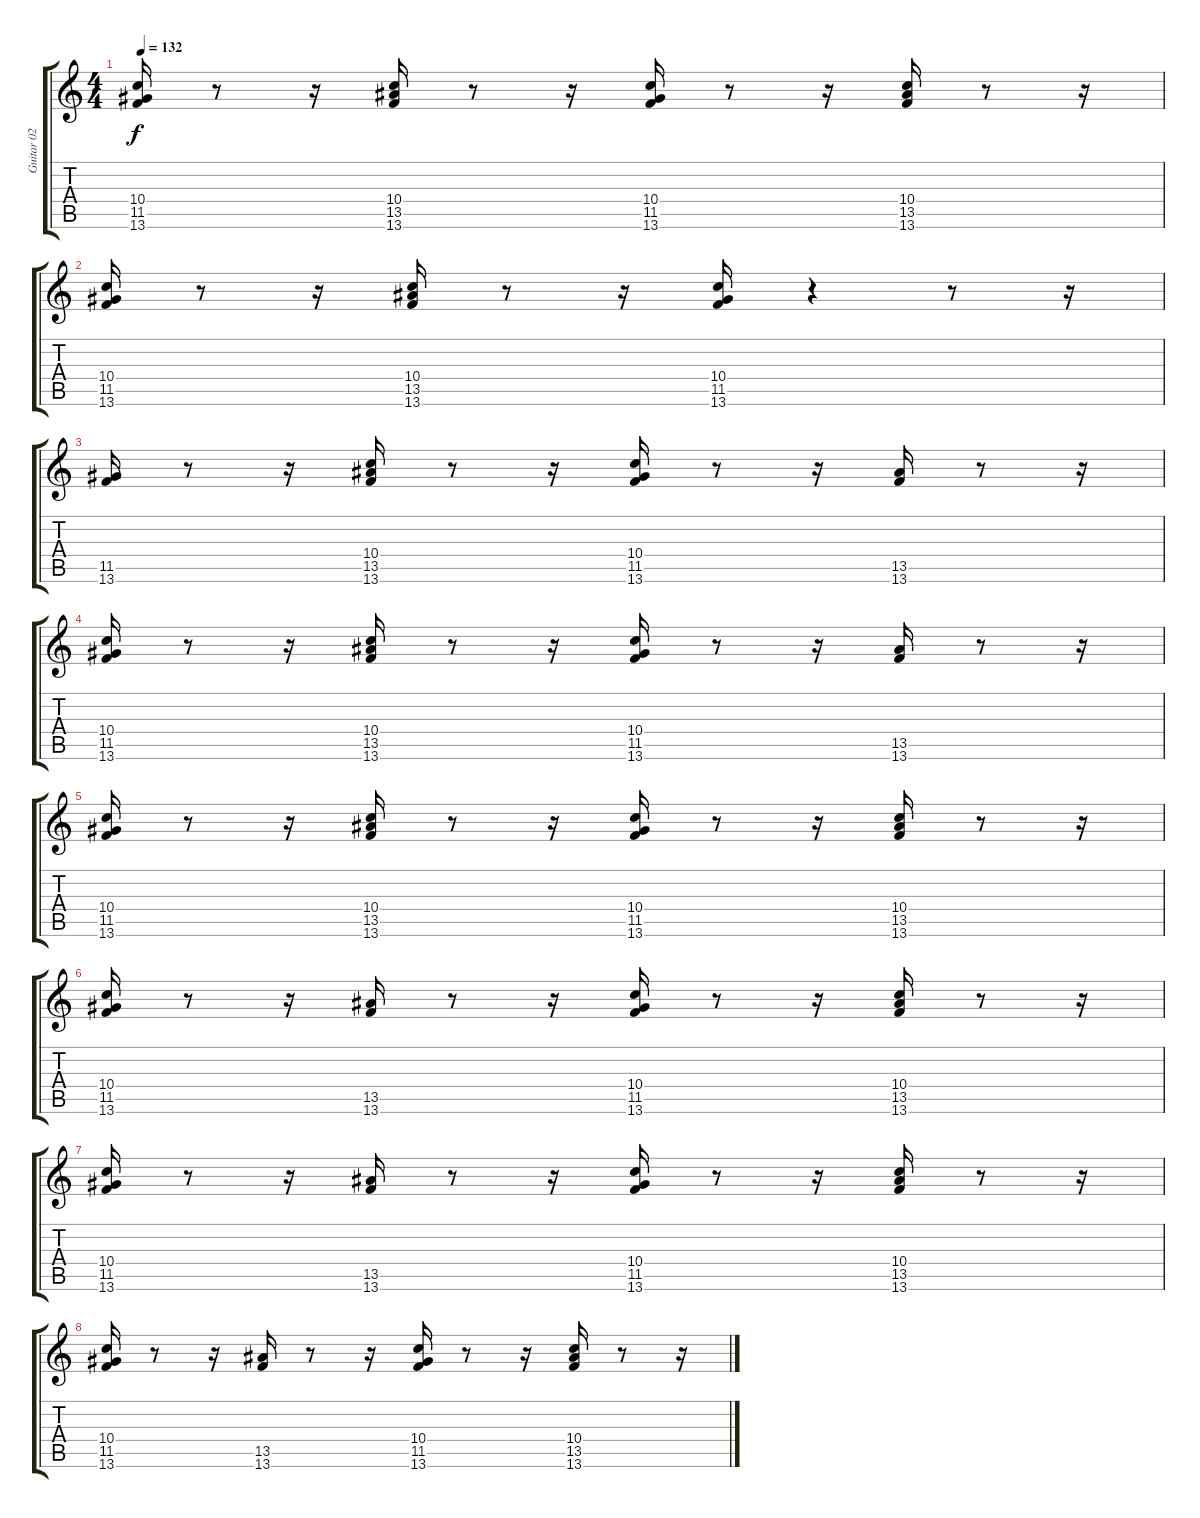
\track ("Guitar 02" "Guitar 02") {instrument distortionguitar}
\staff {score tabs}
\tuning (E4 B3 G3 D3 A2 E2) {hide}
\ts (4 4)
\tempo 132
\clef g2
\ks c
(10.4 11.5 13.6).16{dy f} r.8 r.16 (10.4 13.5 13.6).16 r.8 r.16 (10.4 11.5 13.6).16 r.8 r.16 (10.4 13.5 13.6).16 r.8 r.16 |
(10.4 11.5 13.6).16 r.8 r.16 (10.4 13.5 13.6).16 r.8 r.16 (10.4 11.5 13.6).16 r.4 r.8 r.16 |
(11.5 13.6).16 r.8 r.16 (10.4 13.5 13.6).16 r.8 r.16 (10.4 11.5 13.6).16 r.8 r.16 (13.5 13.6).16 r.8 r.16 |
(10.4 11.5 13.6).16 r.8 r.16 (10.4 13.5 13.6).16 r.8 r.16 (10.4 11.5 13.6).16 r.8 r.16 (13.5 13.6).16 r.8 r.16 |
(10.4 11.5 13.6).16 r.8 r.16 (10.4 13.5 13.6).16 r.8 r.16 (10.4 11.5 13.6).16 r.8 r.16 (10.4 13.5 13.6).16 r.8 r.16 |
(10.4 11.5 13.6).16 r.8 r.16 (13.5 13.6).16 r.8 r.16 (10.4 11.5 13.6).16 r.8 r.16 (10.4 13.5 13.6).16 r.8 r.16 |
(10.4 11.5 13.6).16 r.8 r.16 (13.5 13.6).16 r.8 r.16 (10.4 11.5 13.6).16 r.8 r.16 (10.4 13.5 13.6).16 r.8 r.16 |
(10.4 11.5 13.6).16 r.8 r.16 (13.5 13.6).16 r.8 r.16 (10.4 11.5 13.6).16 r.8 r.16 (10.4 13.5 13.6).16 r.8 r.16
